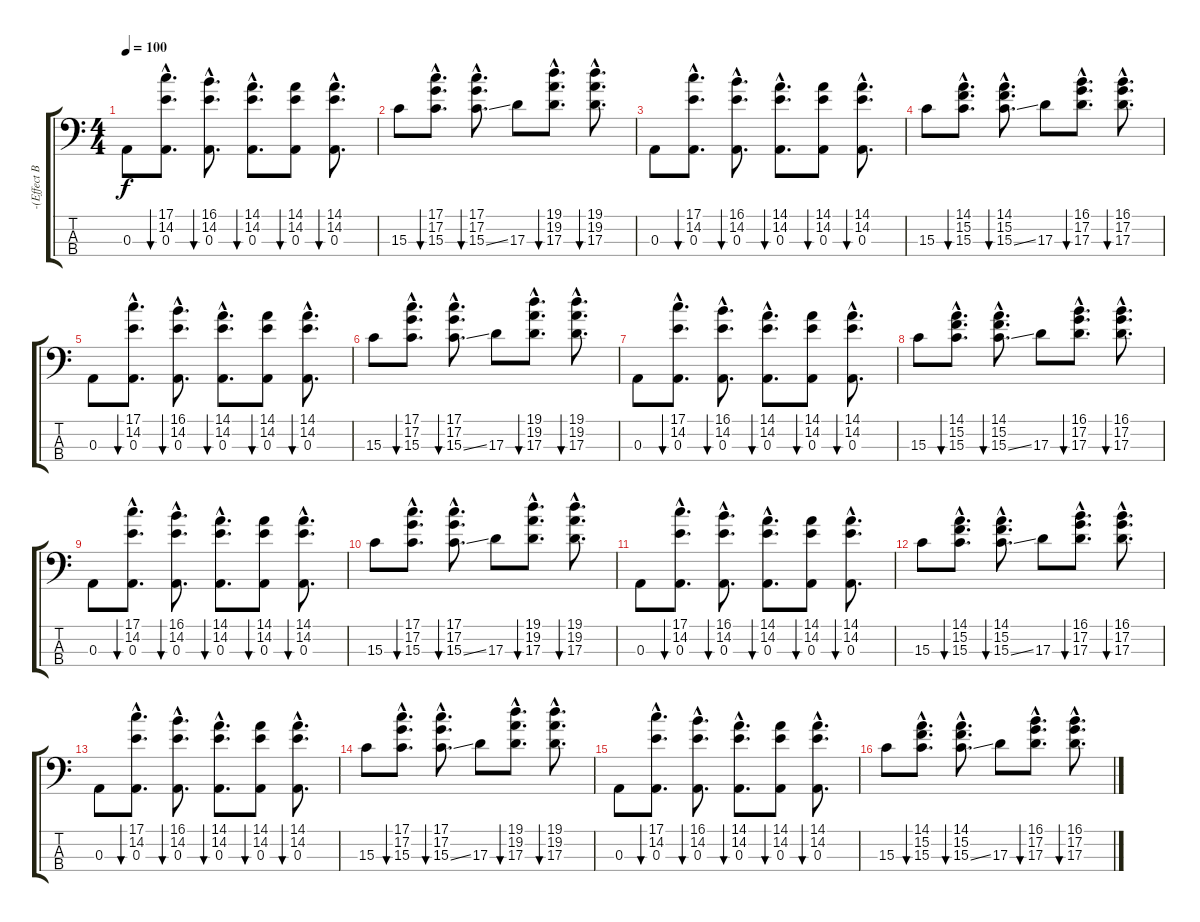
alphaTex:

\track ("-(Effect Bass)-" "-(Effect B") {instrument synthbass1}
\staff {score tabs}
\tuning (G2 D2 A1 E1) {hide}
\ts (4 4)
\tempo 100
\clef f4
\ks c
0.3.8{dy f instrument synthbass1} (17.1{hac} 14.2{hac} 0.3{hac}).8{d bu 240} (16.1{hac} 14.2{hac} 0.3{hac}).8{d bu 240} (14.1{hac} 14.2{hac} 0.3{hac}).8{d bu 240} (14.1 14.2 0.3).8{bu 240} (14.1{hac} 14.2{hac} 0.3{hac}).8{d bu 240} |
15.3.8 (17.1{hac} 17.2{hac} 15.3{hac}).8{d bu 240} (17.1{hac} 17.2{hac} 15.3{ss hac}).8{d bu 240} 17.3.8 (19.1{hac} 19.2{hac} 17.3{hac}).8{d bu 240} (19.1{hac} 19.2{hac} 17.3{hac}).8{d bu 240} |
0.3.8 (17.1{hac} 14.2{hac} 0.3{hac}).8{d bu 240} (16.1{hac} 14.2{hac} 0.3{hac}).8{d bu 240} (14.1{hac} 14.2{hac} 0.3{hac}).8{d bu 240} (14.1 14.2 0.3).8{bu 240} (14.1{hac} 14.2{hac} 0.3{hac}).8{d bu 240} |
15.3.8 (14.1{hac} 15.2{hac} 15.3{hac}).8{d bu 240} (14.1{hac} 15.2{hac} 15.3{ss hac}).8{d bu 240} 17.3.8 (16.1{hac} 17.2{hac} 17.3{hac}).8{d bu 240} (16.1{hac} 17.2{hac} 17.3{hac}).8{d bu 240} |
0.3.8 (17.1{hac} 14.2{hac} 0.3{hac}).8{d bu 240} (16.1{hac} 14.2{hac} 0.3{hac}).8{d bu 240} (14.1{hac} 14.2{hac} 0.3{hac}).8{d bu 240} (14.1 14.2 0.3).8{bu 240} (14.1{hac} 14.2{hac} 0.3{hac}).8{d bu 240} |
15.3.8 (17.1{hac} 17.2{hac} 15.3{hac}).8{d bu 240} (17.1{hac} 17.2{hac} 15.3{ss hac}).8{d bu 240} 17.3.8 (19.1{hac} 19.2{hac} 17.3{hac}).8{d bu 240} (19.1{hac} 19.2{hac} 17.3{hac}).8{d bu 240} |
0.3.8 (17.1{hac} 14.2{hac} 0.3{hac}).8{d bu 240} (16.1{hac} 14.2{hac} 0.3{hac}).8{d bu 240} (14.1{hac} 14.2{hac} 0.3{hac}).8{d bu 240} (14.1 14.2 0.3).8{bu 240} (14.1{hac} 14.2{hac} 0.3{hac}).8{d bu 240} |
15.3.8 (14.1{hac} 15.2{hac} 15.3{hac}).8{d bu 240} (14.1{hac} 15.2{hac} 15.3{ss hac}).8{d bu 240} 17.3.8 (16.1{hac} 17.2{hac} 17.3{hac}).8{d bu 240} (16.1{hac} 17.2{hac} 17.3{hac}).8{d bu 240} |
0.3.8 (17.1{hac} 14.2{hac} 0.3{hac}).8{d bu 240} (16.1{hac} 14.2{hac} 0.3{hac}).8{d bu 240} (14.1{hac} 14.2{hac} 0.3{hac}).8{d bu 240} (14.1 14.2 0.3).8{bu 240} (14.1{hac} 14.2{hac} 0.3{hac}).8{d bu 240} |
15.3.8 (17.1{hac} 17.2{hac} 15.3{hac}).8{d bu 240} (17.1{hac} 17.2{hac} 15.3{ss hac}).8{d bu 240} 17.3.8 (19.1{hac} 19.2{hac} 17.3{hac}).8{d bu 240} (19.1{hac} 19.2{hac} 17.3{hac}).8{d bu 240} |
0.3.8 (17.1{hac} 14.2{hac} 0.3{hac}).8{d bu 240} (16.1{hac} 14.2{hac} 0.3{hac}).8{d bu 240} (14.1{hac} 14.2{hac} 0.3{hac}).8{d bu 240} (14.1 14.2 0.3).8{bu 240} (14.1{hac} 14.2{hac} 0.3{hac}).8{d bu 240} |
15.3.8 (14.1{hac} 15.2{hac} 15.3{hac}).8{d bu 240} (14.1{hac} 15.2{hac} 15.3{ss hac}).8{d bu 240} 17.3.8 (16.1{hac} 17.2{hac} 17.3{hac}).8{d bu 240} (16.1{hac} 17.2{hac} 17.3{hac}).8{d bu 240} |
0.3.8 (17.1{hac} 14.2{hac} 0.3{hac}).8{d bu 240} (16.1{hac} 14.2{hac} 0.3{hac}).8{d bu 240} (14.1{hac} 14.2{hac} 0.3{hac}).8{d bu 240} (14.1 14.2 0.3).8{bu 240} (14.1{hac} 14.2{hac} 0.3{hac}).8{d bu 240} |
15.3.8 (17.1{hac} 17.2{hac} 15.3{hac}).8{d bu 240} (17.1{hac} 17.2{hac} 15.3{ss hac}).8{d bu 240} 17.3.8 (19.1{hac} 19.2{hac} 17.3{hac}).8{d bu 240} (19.1{hac} 19.2{hac} 17.3{hac}).8{d bu 240} |
0.3.8 (17.1{hac} 14.2{hac} 0.3{hac}).8{d bu 240} (16.1{hac} 14.2{hac} 0.3{hac}).8{d bu 240} (14.1{hac} 14.2{hac} 0.3{hac}).8{d bu 240} (14.1 14.2 0.3).8{bu 240} (14.1{hac} 14.2{hac} 0.3{hac}).8{d bu 240} |
15.3.8 (14.1{hac} 15.2{hac} 15.3{hac}).8{d bu 240} (14.1{hac} 15.2{hac} 15.3{ss hac}).8{d bu 240} 17.3.8 (16.1{hac} 17.2{hac} 17.3{hac}).8{d bu 240} (16.1{hac} 17.2{hac} 17.3{hac}).8{d bu 240}
